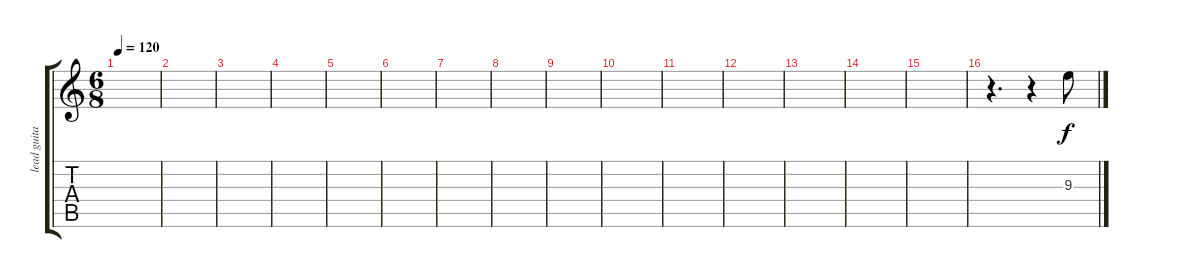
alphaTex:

\track ("lead guitar 1" "lead guita") {instrument acousticguitarnylon}
\staff {score tabs}
\tuning (E4 B3 G3 D3 A2 E2) {hide}
\ts (6 8)
\tempo 120
\clef g2
\ks c
|
|
|
|
|
|
|
|
|
|
|
|
|
|
|
r.4{d} r.4 9.3.8
